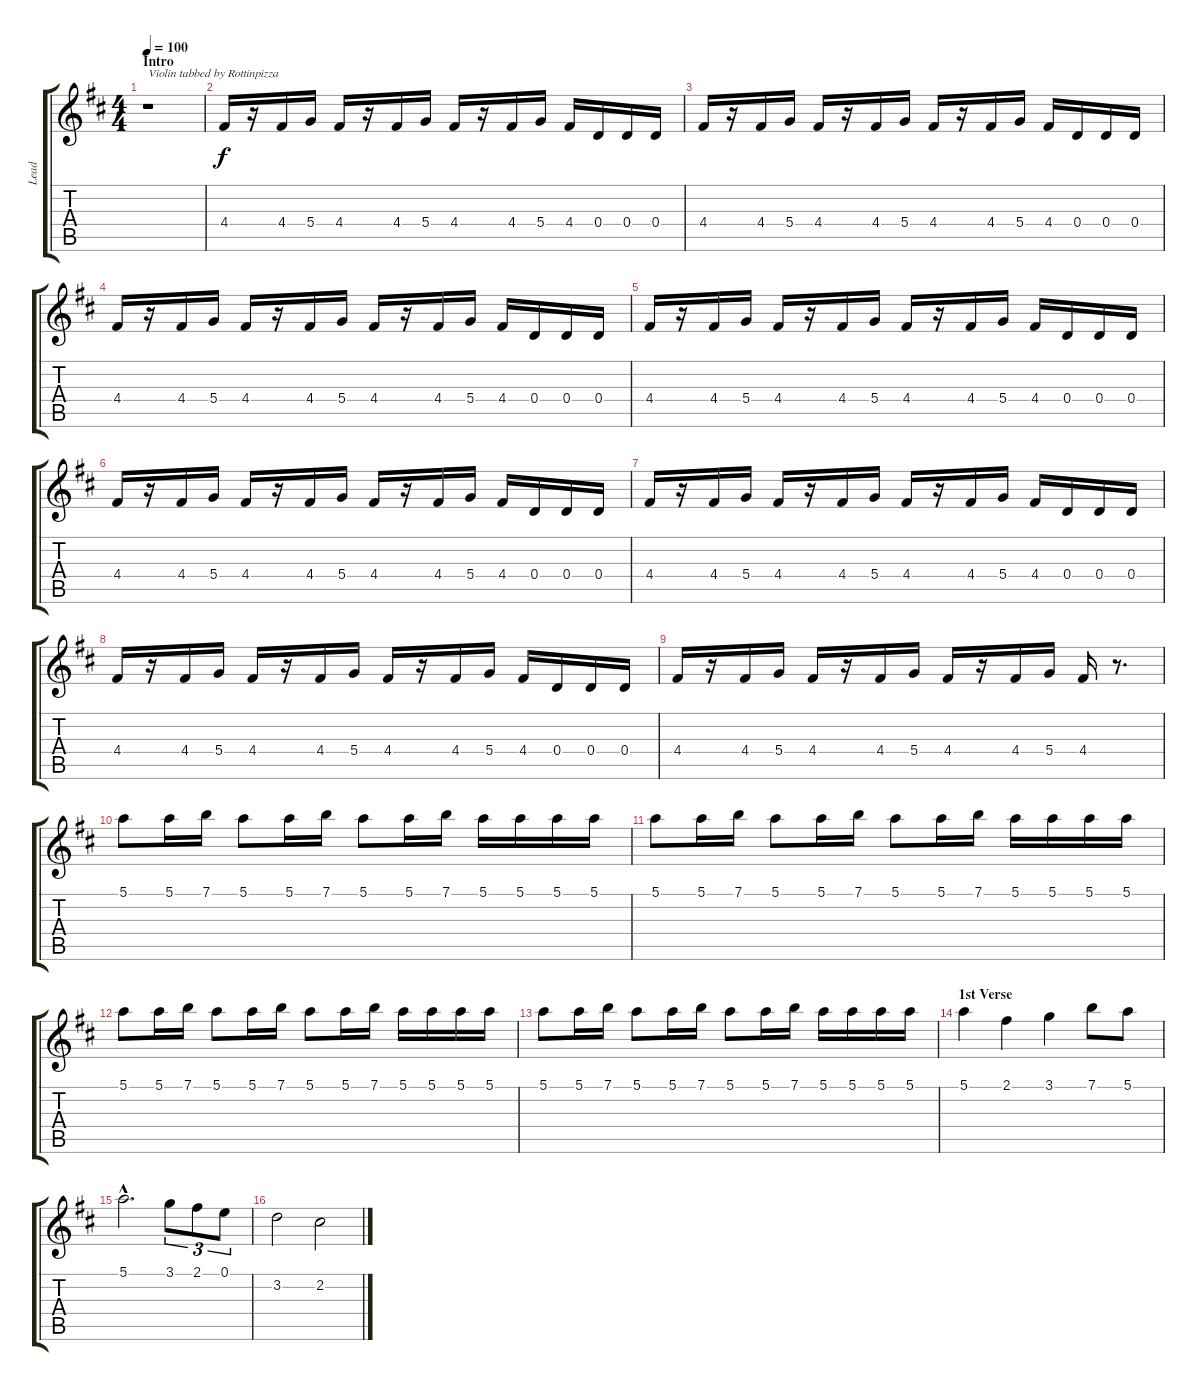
\track ("Lead" "Lead") {instrument distortionguitar}
\staff {score tabs}
\tuning (E4 B3 G3 D3 A2 E2) {hide}
\ts (4 4)
\section ("" "Intro")
\tempo 100
\clef g2
\ks d
r.1{txt "Violin tabbed by Rottinpizza" dy f instrument distortionguitar} |
4.4.16 r.16 4.4.16 5.4.16 4.4.16 r.16 4.4.16 5.4.16 4.4.16 r.16 4.4.16 5.4.16 4.4.16 0.4.16 0.4.16 0.4.16 |
4.4.16 r.16 4.4.16 5.4.16 4.4.16 r.16 4.4.16 5.4.16 4.4.16 r.16 4.4.16 5.4.16 4.4.16 0.4.16 0.4.16 0.4.16 |
4.4.16 r.16 4.4.16 5.4.16 4.4.16 r.16 4.4.16 5.4.16 4.4.16 r.16 4.4.16 5.4.16 4.4.16 0.4.16 0.4.16 0.4.16 |
4.4.16 r.16 4.4.16 5.4.16 4.4.16 r.16 4.4.16 5.4.16 4.4.16 r.16 4.4.16 5.4.16 4.4.16 0.4.16 0.4.16 0.4.16 |
4.4.16 r.16 4.4.16 5.4.16 4.4.16 r.16 4.4.16 5.4.16 4.4.16 r.16 4.4.16 5.4.16 4.4.16 0.4.16 0.4.16 0.4.16 |
4.4.16 r.16 4.4.16 5.4.16 4.4.16 r.16 4.4.16 5.4.16 4.4.16 r.16 4.4.16 5.4.16 4.4.16 0.4.16 0.4.16 0.4.16 |
4.4.16 r.16 4.4.16 5.4.16 4.4.16 r.16 4.4.16 5.4.16 4.4.16 r.16 4.4.16 5.4.16 4.4.16 0.4.16 0.4.16 0.4.16 |
4.4.16 r.16 4.4.16 5.4.16 4.4.16 r.16 4.4.16 5.4.16 4.4.16 r.16 4.4.16 5.4.16 4.4.16 r.8{d} |
5.1.8 5.1.16 7.1.16 5.1.8 5.1.16 7.1.16 5.1.8 5.1.16 7.1.16 5.1.16 5.1.16 5.1.16 5.1.16 |
5.1.8 5.1.16 7.1.16 5.1.8 5.1.16 7.1.16 5.1.8 5.1.16 7.1.16 5.1.16 5.1.16 5.1.16 5.1.16 |
5.1.8 5.1.16 7.1.16 5.1.8 5.1.16 7.1.16 5.1.8 5.1.16 7.1.16 5.1.16 5.1.16 5.1.16 5.1.16 |
5.1.8 5.1.16 7.1.16 5.1.8 5.1.16 7.1.16 5.1.8 5.1.16 7.1.16 5.1.16 5.1.16 5.1.16 5.1.16 |
\section ("" "1st Verse")
5.1.4 2.1.4 3.1.4 7.1.8 5.1.8 |
5.1{hac}.2{d} 3.1.8{tu (3 2)} 2.1.8{tu (3 2)} 0.1.8{tu (3 2)} |
3.2.2 2.2.2
